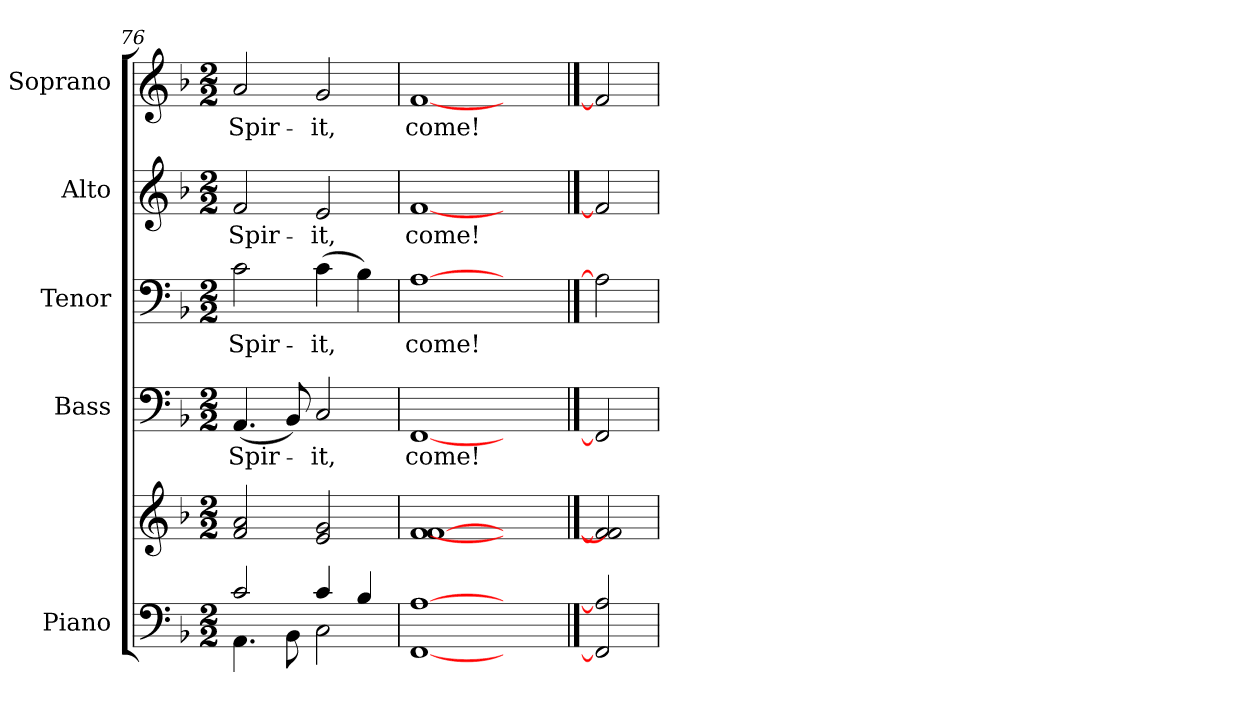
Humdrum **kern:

**kern	**kern	**kern	**text	**kern	**text	**kern	**text	**kern	**text
*part5	*part5	*part4	*part4	*part3	*part3	*part2	*part2	*part1	*part1
*staff6	*staff5	*staff4	*staff4	*staff3	*staff3	*staff2	*staff2	*staff1	*staff1
*I"Piano	*	*I"Bass	*	*I"Tenor	*	*I"Alto	*	*I"Soprano	*
*I'Pno.	*	*I'B.	*	*I'T.	*	*I'A.	*	*I'S.	*
!!LO:PB:g=z
*clefF4	*clefG2	*clefF4	*	*clefF4	*	*clefG2	*	*clefG2	*
*k[b-]	*k[b-]	*k[b-]	*	*k[b-]	*	*k[b-]	*	*k[b-]	*
*F:	*F:	*F:	*	*F:	*	*F:	*	*F:	*
*M2/2	*M2/2	*M2/2	*	*M2/2	*	*M2/2	*	*M2/2	*
=76	=76	=76	=76	=76	=76	=76	=76	=76	=76
*^	*	*	*	*	*	*	*	*	*
!	!	!	!	!LO:LY:b:color=#000000	!	!	!	!	!	!
!	!	!	!	!	!	!LO:LY:b:color=#000000	!	!	!	!
!	!	!	!	!	!	!	!	!LO:LY:b:color=#000000	!	!
!	!	!	!	!	!	!	!	!	!	!LO:LY:b:color=#000000
2ci/	4.AAi\	2fi/ 2ai	(4.AAi/	Spir-	2ci\	Spir-	2fi/	Spir-	2ai/	Spir-
.	8BB-i\	.	8BB-i/)	.	.	.	.	.	.	.
!	!	!	!	!LO:LY:b:color=#000000	!	!	!	!	!	!
!	!	!	!	!	!	!LO:LY:b:color=#000000	!	!	!	!
!	!	!	!	!	!	!	!	!LO:LY:b:color=#000000	!	!
!	!	!	!	!	!	!	!	!	!	!LO:LY:b:color=#000000
4ci/	2Ci\	2ei/ 2gi	2Ci/	-it,	(4ci\	-it,	2ei/	-it,	2gi/	-it,
4B-i/	.	.	.	.	4B-i\)	.	.	.	.	.
*v	*v	*	*	*	*	*	*	*	*	*
=77	=77	=77	=77	=77	=77	=77	=77	=77	=77
!	!	!	!LO:LY:b:color=#000000	!	!	!	!	!	!
!	!	!	!	!	!LO:LY:b:color=#000000	!	!	!	!
!	!	!	!	!	!	!	!LO:LY:b:color=#000000	!	!
!	!	!	!	!	!	!	!	!	!LO:LY:b:color=#000000
[1FFi [1Ai	[1fi [1fi	[1FFi	come!	[1Ai	come!	[1fi	come!	[1fi	come!
2ryy	2ryy	2ryy	.	2ryy	.	2ryy	.	2ryy	.
==78	==78	==78	==78	==78	==78	==78	==78	==78	==78
2FFi] 2Ai]	2fi] 2fi]	2FFi]	.	2Ai]	.	2fi]	.	2fi]	.
=	=	=	=	=	=	=	=	=	=
*-	*-	*-	*-	*-	*-	*-	*-	*-	*-
